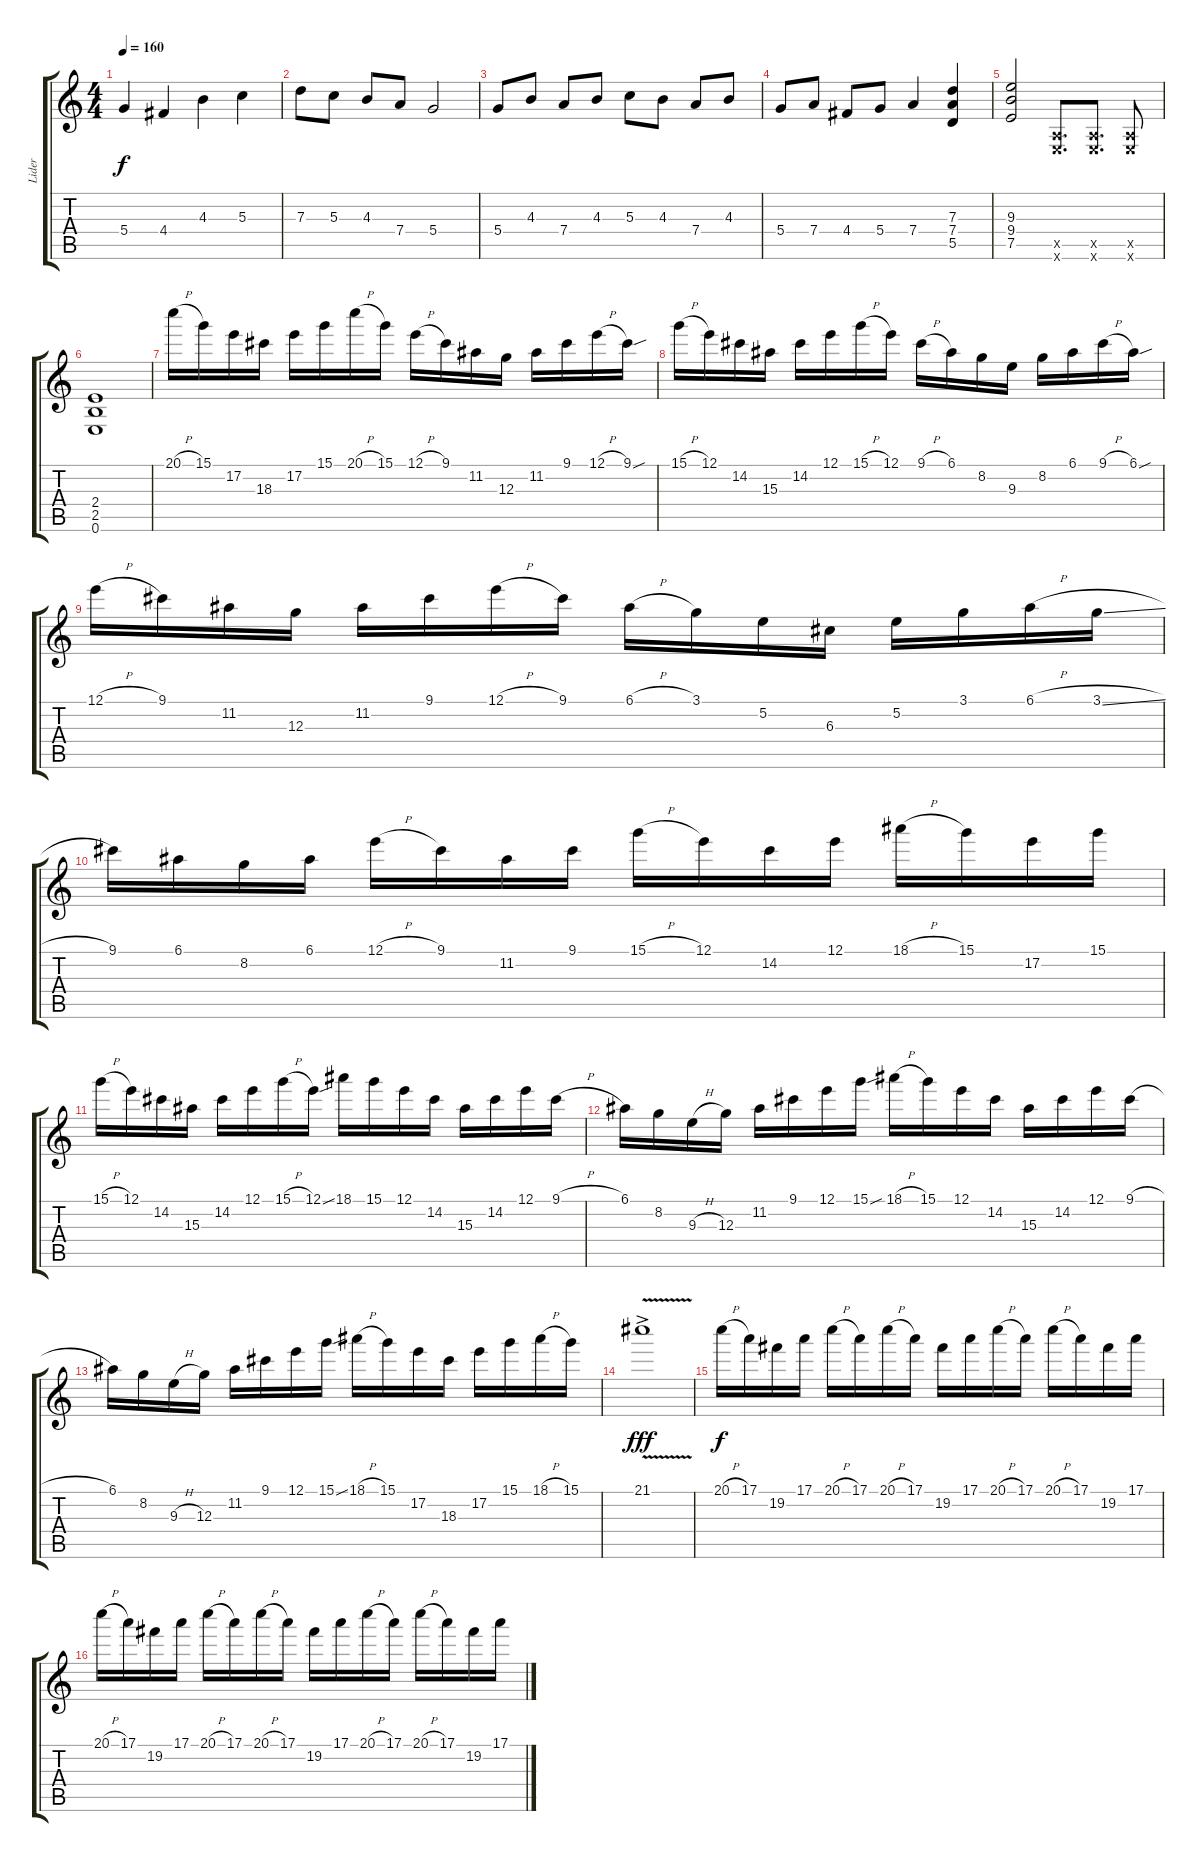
\track ("Lider" "Lider") {instrument electricguitarjazz}
\staff {score tabs}
\tuning (E4 B3 G3 D3 A2 E2) {hide}
\ts (4 4)
\tempo 160
\clef g2
\ks c
5.4.4{dy f} 4.4.4 4.3.4 5.3.4 |
7.3.8 5.3.8 4.3.8 7.4.8 5.4.2 |
5.4.8 4.3.8 7.4.8 4.3.8 5.3.8 4.3.8 7.4.8 4.3.8 |
5.4.8 7.4.8 4.4.8 5.4.8 7.4.4 (7.3 7.4 5.5).4{instrument distortionguitar} |
(9.3 9.4 7.5).2 (0.5{x} 0.6{x}).8{d} (0.5{x} 0.6{x}).8{d} (0.5{x} 0.6{x}).8 |
(2.4 2.5 0.6).1 |
20.1{h}.16 15.1.16 17.2.16 18.3.16 17.2.16 15.1.16 20.1{h}.16 15.1.16 12.1{h}.16 9.1.16 11.2.16 12.3.16 11.2.16 9.1.16 12.1{h}.16 9.1{sou}.16 |
15.1{h}.16 12.1.16 14.2.16 15.3.16 14.2.16 12.1.16 15.1{h}.16 12.1.16 9.1{h}.16 6.1.16 8.2.16 9.3.16 8.2.16 6.1.16 9.1{h}.16 6.1{sou}.16 |
12.1{h}.16 9.1.16 11.2.16 12.3.16 11.2.16 9.1.16 12.1{h}.16 9.1.16 6.1{h}.16 3.1.16 5.2.16 6.3.16 5.2.16 3.1.16 6.1{h}.16 3.1{sl}.16 |
9.1.16 6.1.16 8.2.16 6.1.16 12.1{h}.16 9.1.16 11.2.16 9.1.16 15.1{h}.16 12.1.16 14.2.16 12.1.16 18.1{h}.16 15.1.16 17.2.16 15.1.16 |
15.1{h}.16 12.1.16 14.2.16 15.3.16 14.2.16 12.1.16 15.1{h}.16 12.1{sou}.16 18.1.16 15.1.16 12.1.16 14.2.16 15.3.16 14.2.16 12.1.16 9.1{h}.16 |
6.1.16 8.2.16 9.3{h}.16 12.3.16 11.2.16 9.1.16 12.1.16 15.1{sou}.16 18.1{h}.16 15.1.16 12.1.16 14.2.16 15.3.16 14.2.16 12.1.16 9.1{h}.16 |
6.1.16 8.2.16 9.3{h}.16 12.3.16 11.2.16 9.1.16 12.1.16 15.1{sou}.16 18.1{h}.16 15.1.16 17.2.16 18.3.16 17.2.16 15.1.16 18.1{h}.16 15.1.16 |
21.1{v ac}.1{dy fff} |
20.1{h}.16{dy f} 17.1.16 19.2.16 17.1.16 20.1{h}.16 17.1.16 20.1{h}.16 17.1.16 19.2.16 17.1.16 20.1{h}.16 17.1.16 20.1{h}.16 17.1.16 19.2.16 17.1.16 |
20.1{h}.16 17.1.16 19.2.16 17.1.16 20.1{h}.16 17.1.16 20.1{h}.16 17.1.16 19.2.16 17.1.16 20.1{h}.16 17.1.16 20.1{h}.16 17.1.16 19.2.16 17.1.16
